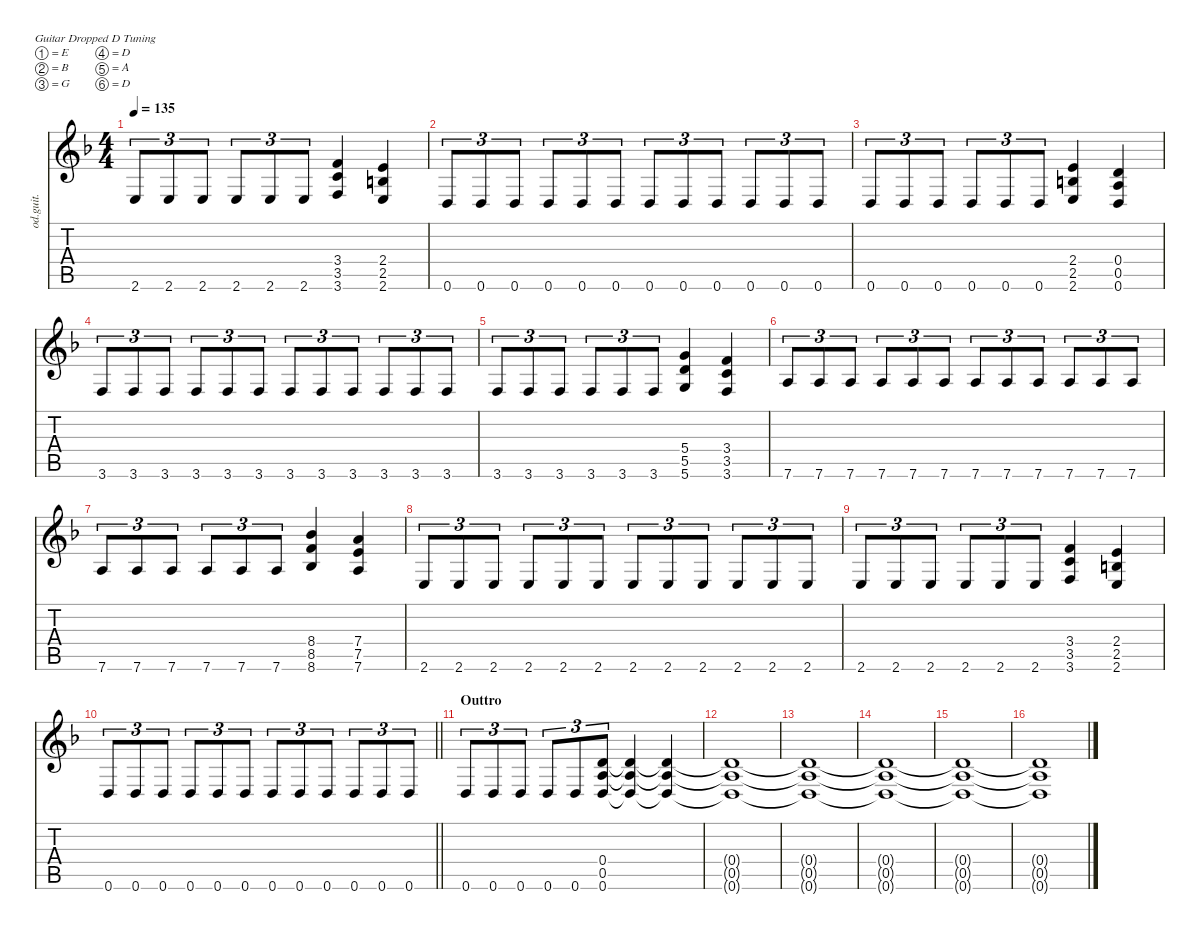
\defaultSystemsLayout 4
\hideDynamics
\bracketExtendMode nobrackets
\otherSystemsTrackNameOrientation horizontal
\track ("Rhythm Guitar" "od.guit.") {instrument overdrivenguitar}
\staff {score tabs}
\tuning (E4 B3 G3 D3 A2 D2)
\ts (4 4)
\tempo 135
\clef g2
\ks dminor
2.6{acc forcenatural}.8{tu (3 2) dy f} 2.6{acc forcenatural}.8{tu (3 2)} 2.6{acc forcenatural}.8{tu (3 2)} 2.6{acc forcenatural}.8{tu (3 2)} 2.6{acc forcenatural}.8{tu (3 2)} 2.6{acc forcenatural}.8{tu (3 2)} (3.4{acc forcenatural} 3.5{acc forcenatural} 3.6{acc forcenatural}).4 (2.4{acc forcenatural} 2.5{acc forcenatural} 2.6{acc forcenatural}).4 |
0.6{acc forcenatural}.8{tu (3 2)} 0.6{acc forcenatural}.8{tu (3 2)} 0.6{acc forcenatural}.8{tu (3 2)} 0.6{acc forcenatural}.8{tu (3 2)} 0.6{acc forcenatural}.8{tu (3 2)} 0.6{acc forcenatural}.8{tu (3 2)} 0.6{acc forcenatural}.8{tu (3 2)} 0.6{acc forcenatural}.8{tu (3 2)} 0.6{acc forcenatural}.8{tu (3 2)} 0.6{acc forcenatural}.8{tu (3 2)} 0.6{acc forcenatural}.8{tu (3 2)} 0.6{acc forcenatural}.8{tu (3 2)} |
0.6{acc forcenatural}.8{tu (3 2)} 0.6{acc forcenatural}.8{tu (3 2)} 0.6{acc forcenatural}.8{tu (3 2)} 0.6{acc forcenatural}.8{tu (3 2)} 0.6{acc forcenatural}.8{tu (3 2)} 0.6{acc forcenatural}.8{tu (3 2)} (2.4{acc forcenatural} 2.5{acc forcenatural} 2.6{acc forcenatural}).4 (0.4{acc forcenatural} 0.5{acc forcenatural} 0.6{acc forcenatural}).4 |
3.6{acc forcenatural}.8{tu (3 2)} 3.6{acc forcenatural}.8{tu (3 2)} 3.6{acc forcenatural}.8{tu (3 2)} 3.6{acc forcenatural}.8{tu (3 2)} 3.6{acc forcenatural}.8{tu (3 2)} 3.6{acc forcenatural}.8{tu (3 2)} 3.6{acc forcenatural}.8{tu (3 2)} 3.6{acc forcenatural}.8{tu (3 2)} 3.6{acc forcenatural}.8{tu (3 2)} 3.6{acc forcenatural}.8{tu (3 2)} 3.6{acc forcenatural}.8{tu (3 2)} 3.6{acc forcenatural}.8{tu (3 2)} |
3.6{acc forcenatural}.8{tu (3 2)} 3.6{acc forcenatural}.8{tu (3 2)} 3.6{acc forcenatural}.8{tu (3 2)} 3.6{acc forcenatural}.8{tu (3 2)} 3.6{acc forcenatural}.8{tu (3 2)} 3.6{acc forcenatural}.8{tu (3 2)} (5.4{acc forcenatural} 5.5{acc forcenatural} 5.6{acc forcenatural}).4 (3.4{acc forcenatural} 3.5{acc forcenatural} 3.6{acc forcenatural}).4 |
7.6{acc forcenatural}.8{tu (3 2)} 7.6{acc forcenatural}.8{tu (3 2)} 7.6{acc forcenatural}.8{tu (3 2)} 7.6{acc forcenatural}.8{tu (3 2)} 7.6{acc forcenatural}.8{tu (3 2)} 7.6{acc forcenatural}.8{tu (3 2)} 7.6{acc forcenatural}.8{tu (3 2)} 7.6{acc forcenatural}.8{tu (3 2)} 7.6{acc forcenatural}.8{tu (3 2)} 7.6{acc forcenatural}.8{tu (3 2)} 7.6{acc forcenatural}.8{tu (3 2)} 7.6{acc forcenatural}.8{tu (3 2)} |
7.6{acc forcenatural}.8{tu (3 2)} 7.6{acc forcenatural}.8{tu (3 2)} 7.6{acc forcenatural}.8{tu (3 2)} 7.6{acc forcenatural}.8{tu (3 2)} 7.6{acc forcenatural}.8{tu (3 2)} 7.6{acc forcenatural}.8{tu (3 2)} (8.4{acc b} 8.5{acc forcenatural} 8.6{acc b}).4 (7.4{acc forcenatural} 7.5{acc forcenatural} 7.6{acc forcenatural}).4 |
2.6{acc forcenatural}.8{tu (3 2)} 2.6{acc forcenatural}.8{tu (3 2)} 2.6{acc forcenatural}.8{tu (3 2)} 2.6{acc forcenatural}.8{tu (3 2)} 2.6{acc forcenatural}.8{tu (3 2)} 2.6{acc forcenatural}.8{tu (3 2)} 2.6{acc forcenatural}.8{tu (3 2)} 2.6{acc forcenatural}.8{tu (3 2)} 2.6{acc forcenatural}.8{tu (3 2)} 2.6{acc forcenatural}.8{tu (3 2)} 2.6{acc forcenatural}.8{tu (3 2)} 2.6{acc forcenatural}.8{tu (3 2)} |
2.6{acc forcenatural}.8{tu (3 2)} 2.6{acc forcenatural}.8{tu (3 2)} 2.6{acc forcenatural}.8{tu (3 2)} 2.6{acc forcenatural}.8{tu (3 2)} 2.6{acc forcenatural}.8{tu (3 2)} 2.6{acc forcenatural}.8{tu (3 2)} (3.4{acc forcenatural} 3.5{acc forcenatural} 3.6{acc forcenatural}).4 (2.4{acc forcenatural} 2.5{acc forcenatural} 2.6{acc forcenatural}).4 |
\barLineRight lightlight
0.6{acc forcenatural}.8{tu (3 2)} 0.6{acc forcenatural}.8{tu (3 2)} 0.6{acc forcenatural}.8{tu (3 2)} 0.6{acc forcenatural}.8{tu (3 2)} 0.6{acc forcenatural}.8{tu (3 2)} 0.6{acc forcenatural}.8{tu (3 2)} 0.6{acc forcenatural}.8{tu (3 2)} 0.6{acc forcenatural}.8{tu (3 2)} 0.6{acc forcenatural}.8{tu (3 2)} 0.6{acc forcenatural}.8{tu (3 2)} 0.6{acc forcenatural}.8{tu (3 2)} 0.6{acc forcenatural}.8{tu (3 2)} |
\section ("" "Outtro")
0.6{acc forcenatural}.8{tu (3 2)} 0.6{acc forcenatural}.8{tu (3 2)} 0.6{acc forcenatural}.8{tu (3 2)} 0.6{acc forcenatural}.8{tu (3 2)} 0.6{acc forcenatural}.8{tu (3 2)} (0.4{acc forcenatural} 0.5{acc forcenatural} 0.6{acc forcenatural}).8{tu (3 2)} (0.4{t acc forcenatural} 0.5{t acc forcenatural} 0.6{t acc forcenatural}).4 (0.4{t acc forcenatural} 0.5{t acc forcenatural} 0.6{t acc forcenatural}).4 |
(0.4{t acc forcenatural} 0.5{t acc forcenatural} 0.6{t acc forcenatural}).1 |
(0.4{t acc forcenatural} 0.5{t acc forcenatural} 0.6{t acc forcenatural}).1 |
(0.4{t acc forcenatural} 0.5{t acc forcenatural} 0.6{t acc forcenatural}).1 |
(0.4{t acc forcenatural} 0.5{t acc forcenatural} 0.6{t acc forcenatural}).1 |
(0.4{t acc forcenatural} 0.5{t acc forcenatural} 0.6{t acc forcenatural}).1
